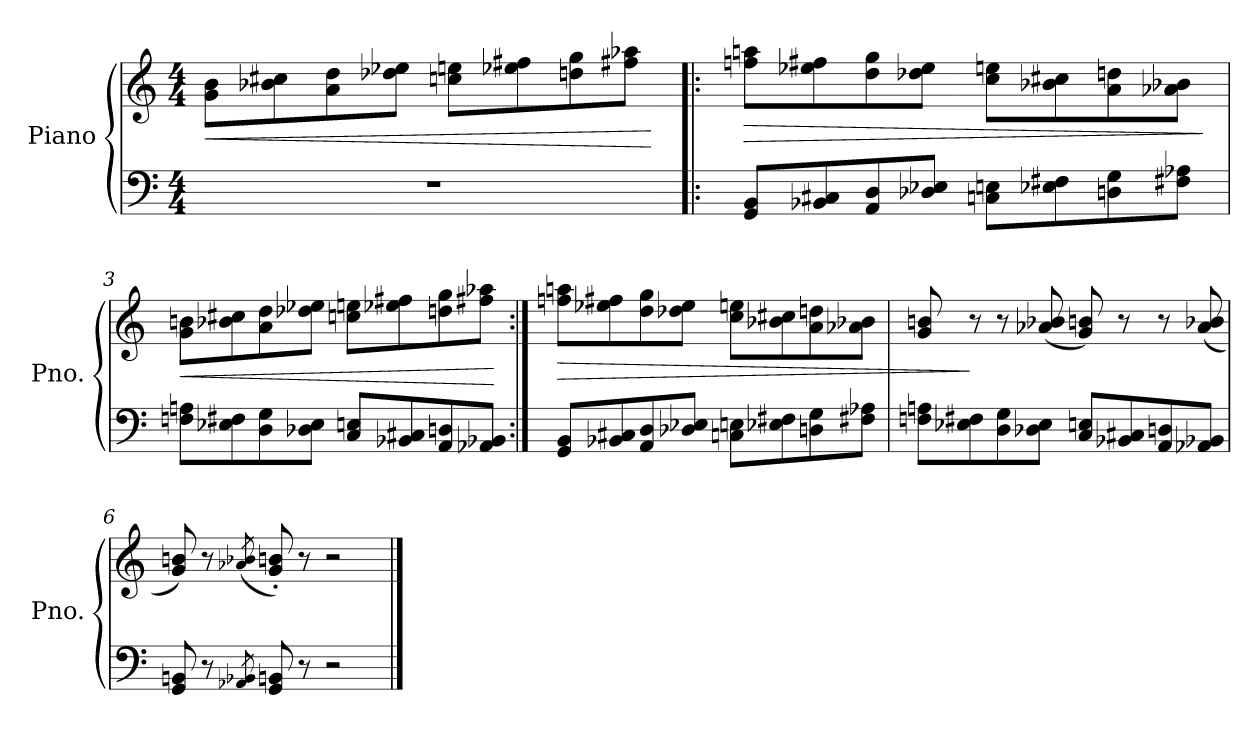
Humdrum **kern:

**kern	**kern	**dynam
*part1	*part1	*part1
*staff2	*staff1	*staff1/2
*I"Piano	*	*
*I'Pno.	*	*
*clefF4	*clefG2	*
*k[]	*k[]	*
*M4/4	*M4/4	*
*MM120	*MM120	*
=1	=1	=1
!	!	!LO:HP:b
1r	8g\ 8b\L	<
.	8b-X\ 8cc#X\	.
.	8a\ 8dd\	.
.	8dd-X\ 8ee-X\J	.
.	8ccn\ 8een\L	.
.	8ee-X\ 8ff#X\	.
.	8ddn\ 8gg\	.
.	8ff#X\ 8aa-X\J	.
.	.	[
=2!|:	=2!|:	=2!|:
!	!	!LO:HP:b
8GG/ 8BB/L	8ffn\ 8aan\L	>
8BB-X/ 8C#X/	8ee-X\ 8ff#X\	.
8AA/ 8D/	8dd\ 8gg\	.
8D-X/ 8E-X/J	8dd-X\ 8ee-\J	.
8Cn\ 8En\L	8cc\ 8een\L	.
8E-X\ 8F#X\	8b-X\ 8cc#X\	.
8Dn\ 8G\	8a\ 8ddn\	.
8F#X\ 8A-X\J	8a-X\ 8b-X\J	.
.	.	]
!!LO:LB:g=z
=3	=3	=3
!	!	!LO:HP:b
8Fn\ 8An\L	8g\ 8bn\L	<
8E-X\ 8F#X\	8b-X\ 8cc#X\	.
8D\ 8G\	8a\ 8dd\	.
8D-X\ 8E-\J	8dd-X\ 8ee-X\J	.
8C/ 8En/L	8ccn\ 8een\L	.
8BB-X/ 8C#X/	8ee-X\ 8ff#X\	.
8AA/ 8Dn/	8ddn\ 8gg\	.
8AA-X/ 8BB-X/J	8ff#X\ 8aa-X\J	.
.	.	[
=4:|!	=4:|!	=4:|!
!	!	!LO:HP:b
8GG/ 8BB/L	8ffn\ 8aan\L	>
8BB-X/ 8C#X/	8ee-X\ 8ff#X\	.
8AA/ 8D/	8dd\ 8gg\	.
8D-X/ 8E-X/J	8dd-X\ 8ee-\J	.
8Cn\ 8En\L	8cc\ 8een\L	.
8E-X\ 8F#X\	8b-X\ 8cc#X\	.
8Dn\ 8G\	8a\ 8ddn\	.
8F#X\ 8A-X\J	8a-X\ 8b-X\J	.
!!LO:LB:g=z
=5	=5	=5
8Fn\ 8An\L	8g/ 8bn/	.
8E-X\ 8F#X\	8r	]
8D\ 8G\	8r	.
8D-X\ 8E-\J	(<8a-X/ 8b-X/	.
8C/ 8En/L	8g/ 8bn/)	.
8BB-X/ 8C#X/	8r	.
8AA/ 8Dn/	8r	.
8AA-X/ 8BB-X/J	(<8a-/ 8b-X/	.
=6	=6	=6
8GG/ 8BBn/	8g/ 8bn/)	.
8r	8r	.
8qAA-X/ 8qBB-X/	(<8qa-X/ 8qb-X/	.
8GG/ 8BBn/	8g/' 8bn/')	.
8r	8r	.
2r	2r	.
==	==	==
*-	*-	*-
